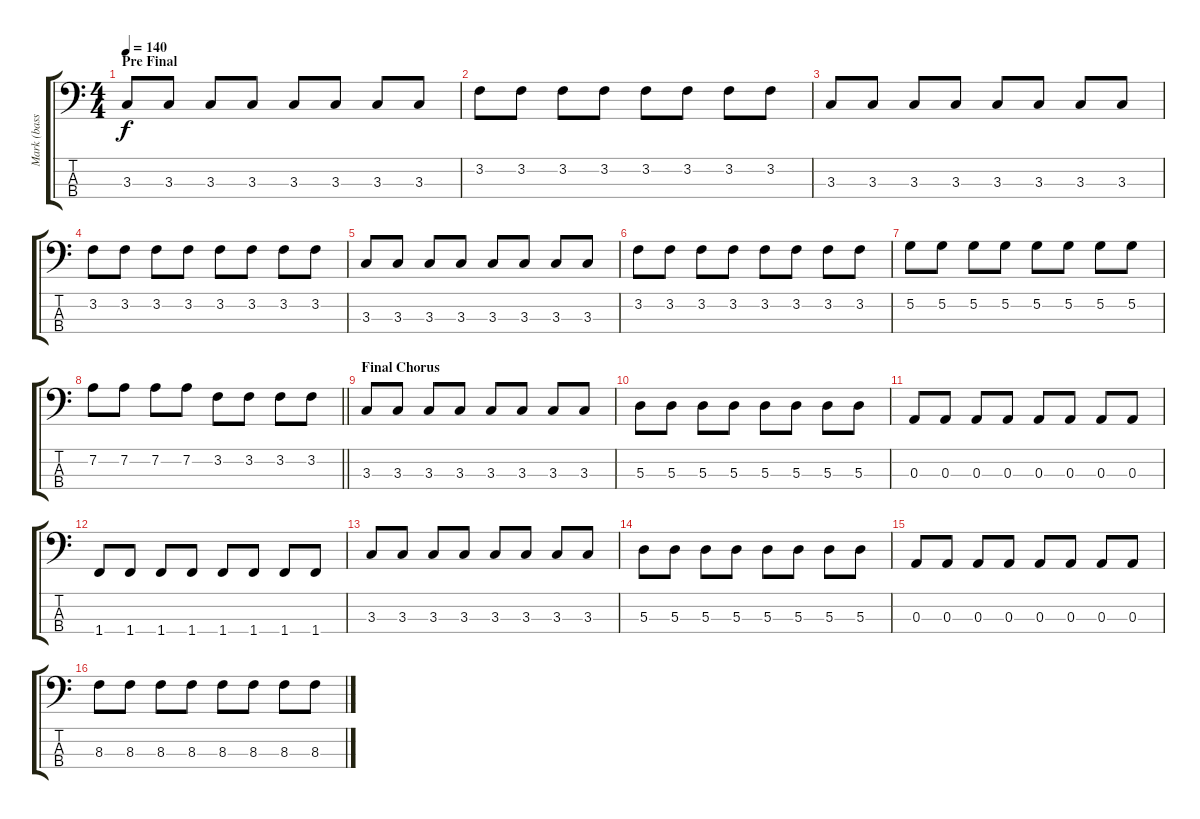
\track ("Mark (bass)" "Mark (bass") {instrument electricbasspick}
\staff {score tabs}
\tuning (G2 D2 A1 E1) {hide}
\ts (4 4)
\section ("" "Pre Final")
\tempo 140
\clef f4
\ks c
3.3.8{dy f} 3.3.8 3.3.8 3.3.8 3.3.8 3.3.8 3.3.8 3.3.8 |
3.2.8 3.2.8 3.2.8 3.2.8 3.2.8 3.2.8 3.2.8 3.2.8 |
3.3.8 3.3.8 3.3.8 3.3.8 3.3.8 3.3.8 3.3.8 3.3.8 |
3.2.8 3.2.8 3.2.8 3.2.8 3.2.8 3.2.8 3.2.8 3.2.8 |
3.3.8 3.3.8 3.3.8 3.3.8 3.3.8 3.3.8 3.3.8 3.3.8 |
3.2.8 3.2.8 3.2.8 3.2.8 3.2.8 3.2.8 3.2.8 3.2.8 |
5.2.8 5.2.8 5.2.8 5.2.8 5.2.8 5.2.8 5.2.8 5.2.8 |
\barLineRight lightlight
7.2.8 7.2.8 7.2.8 7.2.8 3.2.8 3.2.8 3.2.8 3.2.8 |
\section ("" "Final Chorus")
3.3.8 3.3.8 3.3.8 3.3.8 3.3.8 3.3.8 3.3.8 3.3.8 |
5.3.8 5.3.8 5.3.8 5.3.8 5.3.8 5.3.8 5.3.8 5.3.8 |
0.3.8 0.3.8 0.3.8 0.3.8 0.3.8 0.3.8 0.3.8 0.3.8 |
1.4.8 1.4.8 1.4.8 1.4.8 1.4.8 1.4.8 1.4.8 1.4.8 |
3.3.8 3.3.8 3.3.8 3.3.8 3.3.8 3.3.8 3.3.8 3.3.8 |
5.3.8 5.3.8 5.3.8 5.3.8 5.3.8 5.3.8 5.3.8 5.3.8 |
0.3.8 0.3.8 0.3.8 0.3.8 0.3.8 0.3.8 0.3.8 0.3.8 |
8.3.8 8.3.8 8.3.8 8.3.8 8.3.8 8.3.8 8.3.8 8.3.8
